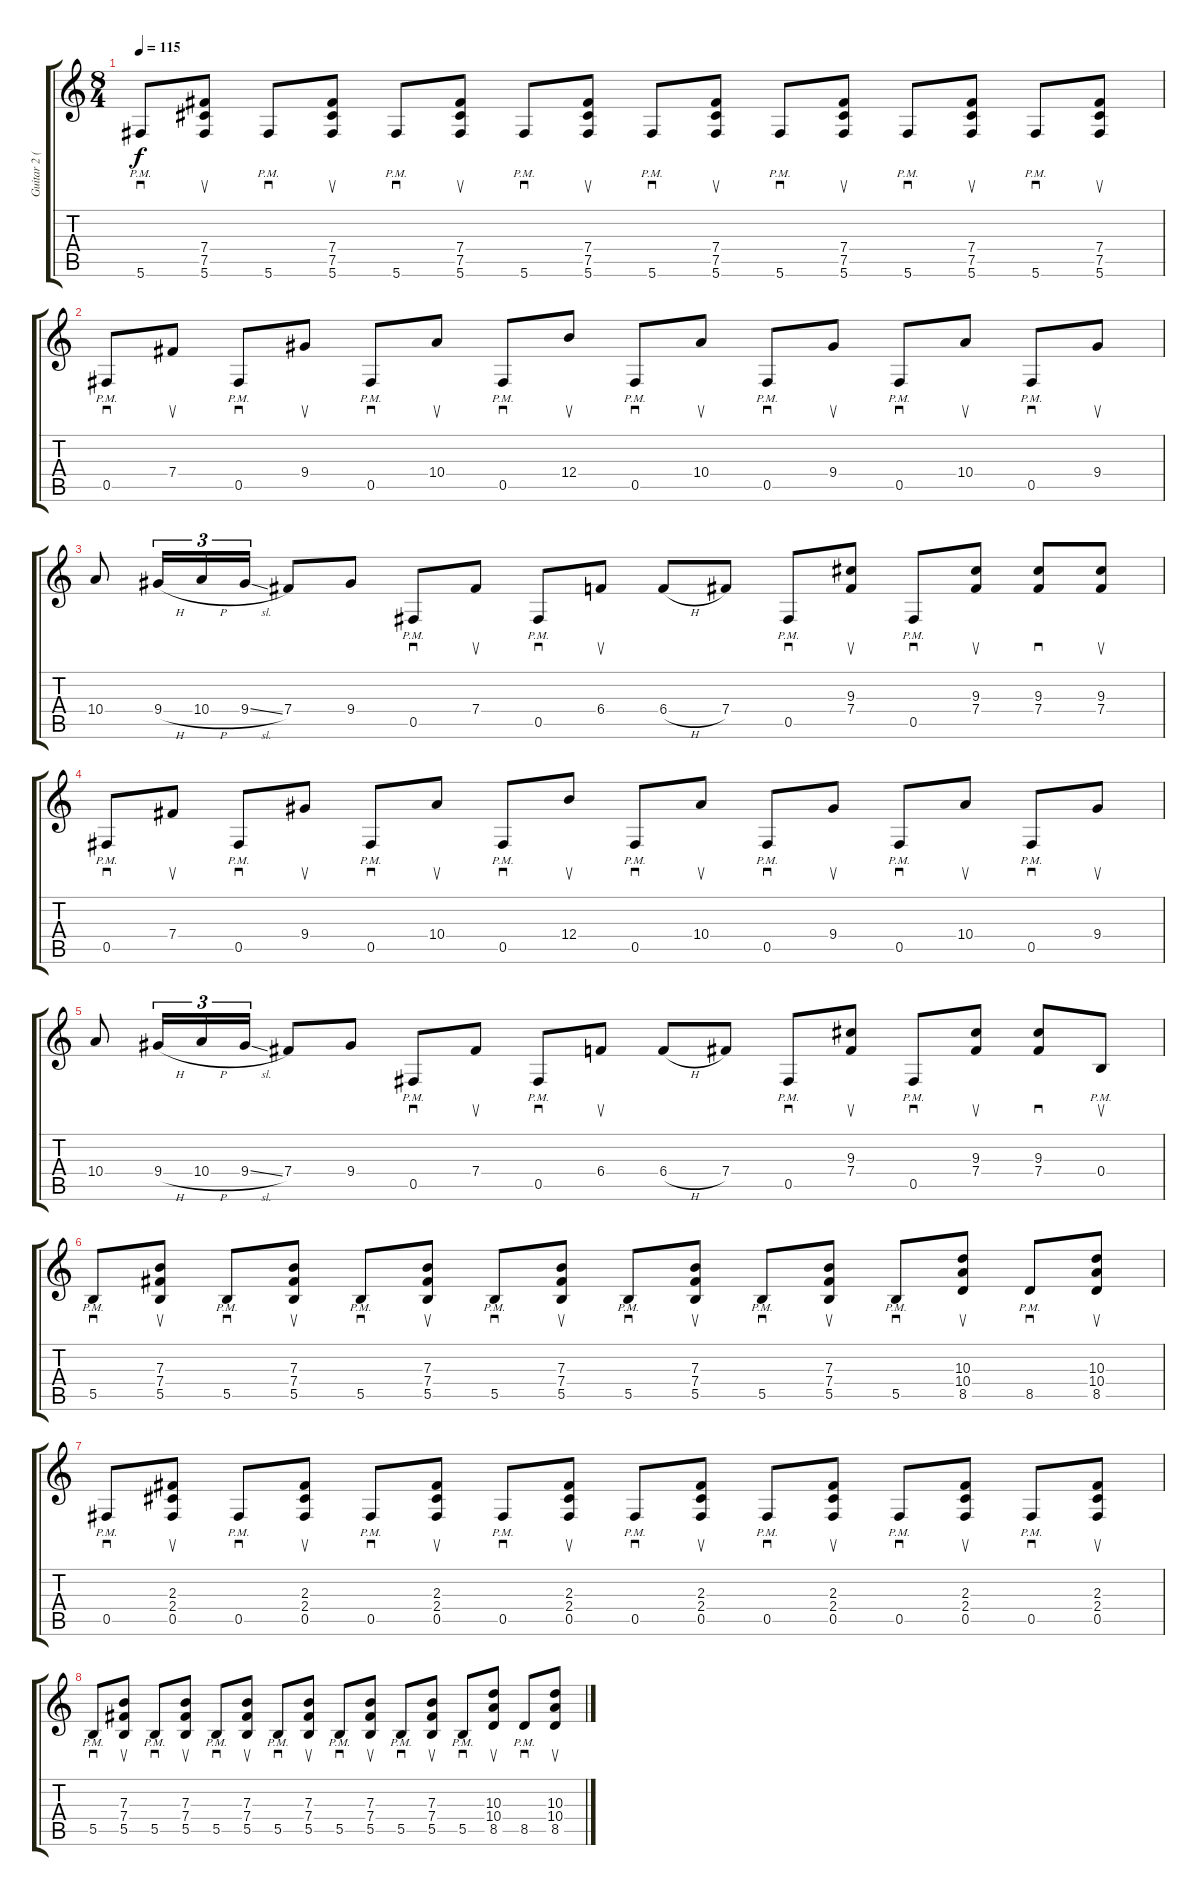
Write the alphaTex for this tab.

\track ("Guitar 2 (Distortion)" "Guitar 2 (") {instrument distortionguitar}
\staff {score tabs}
\tuning (Db4 Ab3 E3 B2 Gb2 Db2) {hide}
\ts (8 4)
\tempo 115
\clef g2
\ks c
5.6{pm}.8{sd dy f} (7.4 7.5 5.6).8{su} 5.6{pm}.8{sd} (7.4 7.5 5.6).8{su} 5.6{pm}.8{sd} (7.4 7.5 5.6).8{su} 5.6{pm}.8{sd} (7.4 7.5 5.6).8{su} 5.6{pm}.8{sd} (7.4 7.5 5.6).8{su} 5.6{pm}.8{sd} (7.4 7.5 5.6).8{su} 5.6{pm}.8{sd} (7.4 7.5 5.6).8{su} 5.6{pm}.8{sd} (7.4 7.5 5.6).8{su} |
0.5{pm}.8{sd} 7.4.8{su} 0.5{pm}.8{sd} 9.4.8{su} 0.5{pm}.8{sd} 10.4.8{su} 0.5{pm}.8{sd} 12.4.8{su} 0.5{pm}.8{sd} 10.4.8{su} 0.5{pm}.8{sd} 9.4.8{su} 0.5{pm}.8{sd} 10.4.8{su} 0.5{pm}.8{sd} 9.4.8{su} |
10.4.8 9.4{h}.16{tu (3 2)} 10.4{h}.16{tu (3 2)} 9.4{sl}.16{tu (3 2)} 7.4.8 9.4.8 0.5{pm}.8{sd} 7.4.8{su} 0.5{pm}.8{sd} 6.4.8{su} 6.4{h}.8 7.4.8 0.5{pm}.8{sd} (9.3 7.4).8{su} 0.5{pm}.8{sd} (9.3 7.4).8{su} (9.3 7.4).8{sd} (9.3 7.4).8{su} |
0.5{pm}.8{sd} 7.4.8{su} 0.5{pm}.8{sd} 9.4.8{su} 0.5{pm}.8{sd} 10.4.8{su} 0.5{pm}.8{sd} 12.4.8{su} 0.5{pm}.8{sd} 10.4.8{su} 0.5{pm}.8{sd} 9.4.8{su} 0.5{pm}.8{sd} 10.4.8{su} 0.5{pm}.8{sd} 9.4.8{su} |
10.4.8 9.4{h}.16{tu (3 2)} 10.4{h}.16{tu (3 2)} 9.4{sl}.16{tu (3 2)} 7.4.8 9.4.8 0.5{pm}.8{sd} 7.4.8{su} 0.5{pm}.8{sd} 6.4.8{su} 6.4{h}.8 7.4.8 0.5{pm}.8{sd} (9.3 7.4).8{su} 0.5{pm}.8{sd} (9.3 7.4).8{su} (9.3 7.4).8{sd} 0.4{pm}.8{su} |
5.5{pm}.8{sd} (7.3 7.4 5.5).8{su} 5.5{pm}.8{sd} (7.3 7.4 5.5).8{su} 5.5{pm}.8{sd} (7.3 7.4 5.5).8{su} 5.5{pm}.8{sd} (7.3 7.4 5.5).8{su} 5.5{pm}.8{sd} (7.3 7.4 5.5).8{su} 5.5{pm}.8{sd} (7.3 7.4 5.5).8{su} 5.5{pm}.8{sd} (10.3 10.4 8.5).8{su} 8.5{pm}.8{sd} (10.3 10.4 8.5).8{su} |
0.5{pm}.8{sd} (2.3 2.4 0.5).8{su} 0.5{pm}.8{sd} (2.3 2.4 0.5).8{su} 0.5{pm}.8{sd} (2.3 2.4 0.5).8{su} 0.5{pm}.8{sd} (2.3 2.4 0.5).8{su} 0.5{pm}.8{sd} (2.3 2.4 0.5).8{su} 0.5{pm}.8{sd} (2.3 2.4 0.5).8{su} 0.5{pm}.8{sd} (2.3 2.4 0.5).8{su} 0.5{pm}.8{sd} (2.3 2.4 0.5).8{su} |
5.5{pm}.8{sd} (7.3 7.4 5.5).8{su} 5.5{pm}.8{sd} (7.3 7.4 5.5).8{su} 5.5{pm}.8{sd} (7.3 7.4 5.5).8{su} 5.5{pm}.8{sd} (7.3 7.4 5.5).8{su} 5.5{pm}.8{sd} (7.3 7.4 5.5).8{su} 5.5{pm}.8{sd} (7.3 7.4 5.5).8{su} 5.5{pm}.8{sd} (10.3 10.4 8.5).8{su} 8.5{pm}.8{sd} (10.3 10.4 8.5).8{su}
